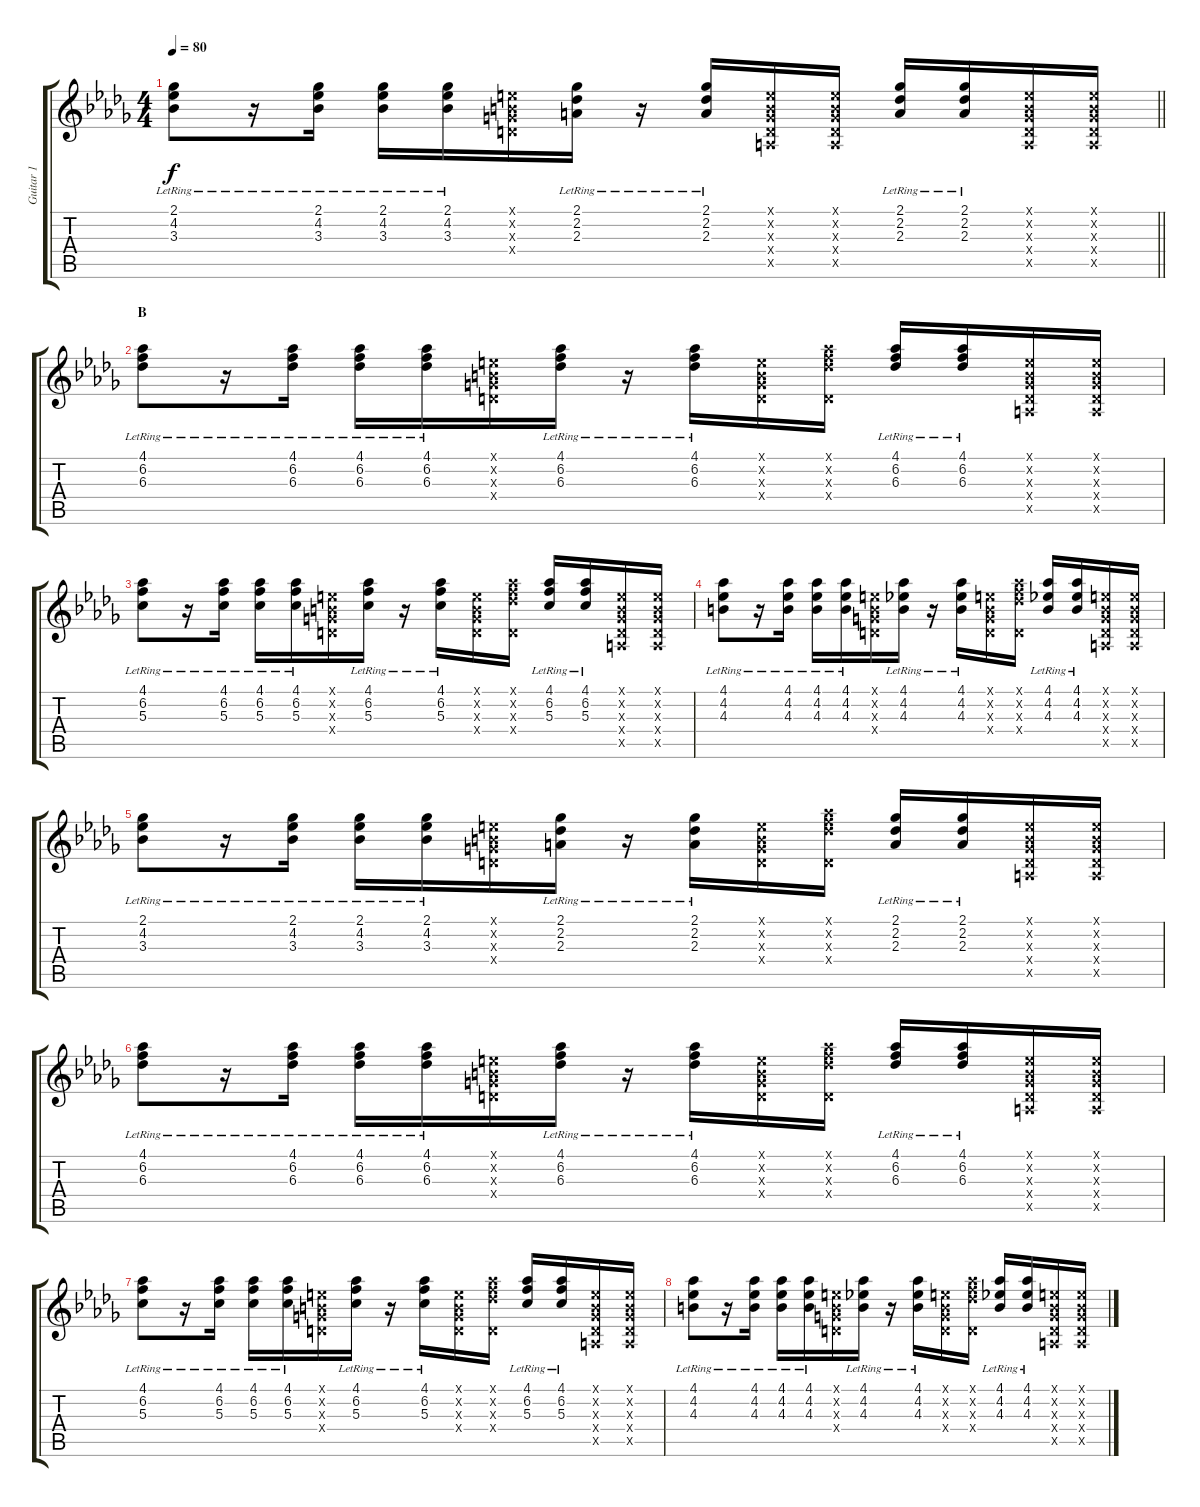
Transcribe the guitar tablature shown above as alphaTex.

\track ("Guitar 1" "Guitar 1") {instrument electricguitarjazz}
\staff {score tabs}
\tuning (E4 B3 G3 D3 A2 E2) {hide}
\ts (4 4)
\tempo 80
\clef g2
\barLineRight lightlight
\ks db
(2.1{lr} 4.2{lr} 3.3{lr}).8{dy f} r.16 (2.1{lr} 4.2{lr} 3.3{lr}).16 (2.1{lr} 4.2{lr} 3.3{lr}).16 (2.1{lr} 4.2{lr} 3.3{lr}).16 (0.1{x} 0.2{x} 0.3{x} 0.4{x}).16 (2.1{lr} 2.2{lr} 2.3{lr}).16 r.16 (2.1{lr} 2.2{lr} 2.3{lr}).16 (0.1{x} 0.2{x} 0.3{x} 0.4{x} 0.5{x}).16 (0.1{x} 0.2{x} 0.3{x} 0.4{x} 0.5{x}).16 (2.1{lr} 2.2{lr} 2.3{lr}).16 (2.1{lr} 2.2{lr} 2.3{lr}).16 (0.1{x} 0.2{x} 0.3{x} 0.4{x} 0.5{x}).16 (0.1{x} 0.2{x} 0.3{x} 0.4{x} 0.5{x}).16 |
\section ("" "B")
(4.1{lr} 6.2{lr} 6.3{lr}).8 r.16 (4.1{lr} 6.2{lr} 6.3{lr}).16 (4.1{lr} 6.2{lr} 6.3{lr}).16 (4.1{lr} 6.2{lr} 6.3{lr}).16 (0.1{x} 0.2{x} 0.3{x} 0.4{x}).16 (4.1{lr} 6.2{lr} 6.3{lr}).16 r.16 (4.1{lr} 6.2{lr} 6.3{lr}).16 (0.1{x} 0.2{x} 0.3{x} 0.4{x}).16 (4.1{x} 6.2{x} 6.3{x} 0.4{x}).16 (4.1{lr} 6.2{lr} 6.3{lr}).16 (4.1{lr} 6.2{lr} 6.3{lr}).16 (0.1{x} 0.2{x} 0.3{x} 0.4{x} 0.5{x}).16 (0.1{x} 0.2{x} 0.3{x} 0.4{x} 0.5{x}).16 |
(4.1{lr} 6.2{lr} 5.3{lr}).8 r.16 (4.1{lr} 6.2{lr} 5.3{lr}).16 (4.1{lr} 6.2{lr} 5.3{lr}).16 (4.1{lr} 6.2{lr} 5.3{lr}).16 (0.1{x} 0.2{x} 0.3{x} 0.4{x}).16 (4.1{lr} 6.2{lr} 5.3{lr}).16 r.16 (4.1{lr} 6.2{lr} 5.3{lr}).16 (0.1{x} 0.2{x} 0.3{x} 0.4{x}).16 (4.1{x} 6.2{x} 6.3{x} 0.4{x}).16 (4.1{lr} 6.2{lr} 5.3{lr}).16 (4.1{lr} 6.2{lr} 5.3{lr}).16 (0.1{x} 0.2{x} 0.3{x} 0.4{x} 0.5{x}).16 (0.1{x} 0.2{x} 0.3{x} 0.4{x} 0.5{x}).16 |
(4.1{lr} 4.2{lr} 4.3{lr}).8 r.16 (4.1{lr} 4.2{lr} 4.3{lr}).16 (4.1{lr} 4.2{lr} 4.3{lr}).16 (4.1{lr} 4.2{lr} 4.3{lr}).16 (0.1{x} 0.2{x} 0.3{x} 0.4{x}).16 (4.1{lr} 4.2{lr} 4.3{lr}).16 r.16 (4.1{lr} 4.2{lr} 4.3{lr}).16 (0.1{x} 0.2{x} 0.3{x} 0.4{x}).16 (4.1{x} 6.2{x} 6.3{x} 0.4{x}).16 (4.1{lr} 4.2{lr} 4.3{lr}).16 (4.1{lr} 4.2{lr} 4.3{lr}).16 (0.1{x} 0.2{x} 0.3{x} 0.4{x} 0.5{x}).16 (0.1{x} 0.2{x} 0.3{x} 0.4{x} 0.5{x}).16 |
(2.1{lr} 4.2{lr} 3.3{lr}).8 r.16 (2.1{lr} 4.2{lr} 3.3{lr}).16 (2.1{lr} 4.2{lr} 3.3{lr}).16 (2.1{lr} 4.2{lr} 3.3{lr}).16 (0.1{x} 0.2{x} 0.3{x} 0.4{x}).16 (2.1{lr} 2.2{lr} 2.3{lr}).16 r.16 (2.1{lr} 2.2{lr} 2.3{lr}).16 (0.1{x} 0.2{x} 0.3{x} 0.4{x}).16 (4.1{x} 6.2{x} 6.3{x} 0.4{x}).16 (2.1{lr} 2.2{lr} 2.3{lr}).16 (2.1{lr} 2.2{lr} 2.3{lr}).16 (0.1{x} 0.2{x} 0.3{x} 0.4{x} 0.5{x}).16 (0.1{x} 0.2{x} 0.3{x} 0.4{x} 0.5{x}).16 |
(4.1{lr} 6.2{lr} 6.3{lr}).8 r.16 (4.1{lr} 6.2{lr} 6.3{lr}).16 (4.1{lr} 6.2{lr} 6.3{lr}).16 (4.1{lr} 6.2{lr} 6.3{lr}).16 (0.1{x} 0.2{x} 0.3{x} 0.4{x}).16 (4.1{lr} 6.2{lr} 6.3{lr}).16 r.16 (4.1{lr} 6.2{lr} 6.3{lr}).16 (0.1{x} 0.2{x} 0.3{x} 0.4{x}).16 (4.1{x} 6.2{x} 6.3{x} 0.4{x}).16 (4.1{lr} 6.2{lr} 6.3{lr}).16 (4.1{lr} 6.2{lr} 6.3{lr}).16 (0.1{x} 0.2{x} 0.3{x} 0.4{x} 0.5{x}).16 (0.1{x} 0.2{x} 0.3{x} 0.4{x} 0.5{x}).16 |
(4.1{lr} 6.2{lr} 5.3{lr}).8 r.16 (4.1{lr} 6.2{lr} 5.3{lr}).16 (4.1{lr} 6.2{lr} 5.3{lr}).16 (4.1{lr} 6.2{lr} 5.3{lr}).16 (0.1{x} 0.2{x} 0.3{x} 0.4{x}).16 (4.1{lr} 6.2{lr} 5.3{lr}).16 r.16 (4.1{lr} 6.2{lr} 5.3{lr}).16 (0.1{x} 0.2{x} 0.3{x} 0.4{x}).16 (4.1{x} 6.2{x} 6.3{x} 0.4{x}).16 (4.1{lr} 6.2{lr} 5.3{lr}).16 (4.1{lr} 6.2{lr} 5.3{lr}).16 (0.1{x} 0.2{x} 0.3{x} 0.4{x} 0.5{x}).16 (0.1{x} 0.2{x} 0.3{x} 0.4{x} 0.5{x}).16 |
(4.1{lr} 4.2{lr} 4.3{lr}).8 r.16 (4.1{lr} 4.2{lr} 4.3{lr}).16 (4.1{lr} 4.2{lr} 4.3{lr}).16 (4.1{lr} 4.2{lr} 4.3{lr}).16 (0.1{x} 0.2{x} 0.3{x} 0.4{x}).16 (4.1{lr} 4.2{lr} 4.3{lr}).16 r.16 (4.1{lr} 4.2{lr} 4.3{lr}).16 (0.1{x} 0.2{x} 0.3{x} 0.4{x}).16 (4.1{x} 6.2{x} 6.3{x} 0.4{x}).16 (4.1{lr} 4.2{lr} 4.3{lr}).16 (4.1{lr} 4.2{lr} 4.3{lr}).16 (0.1{x} 0.2{x} 0.3{x} 0.4{x} 0.5{x}).16 (0.1{x} 0.2{x} 0.3{x} 0.4{x} 0.5{x}).16
